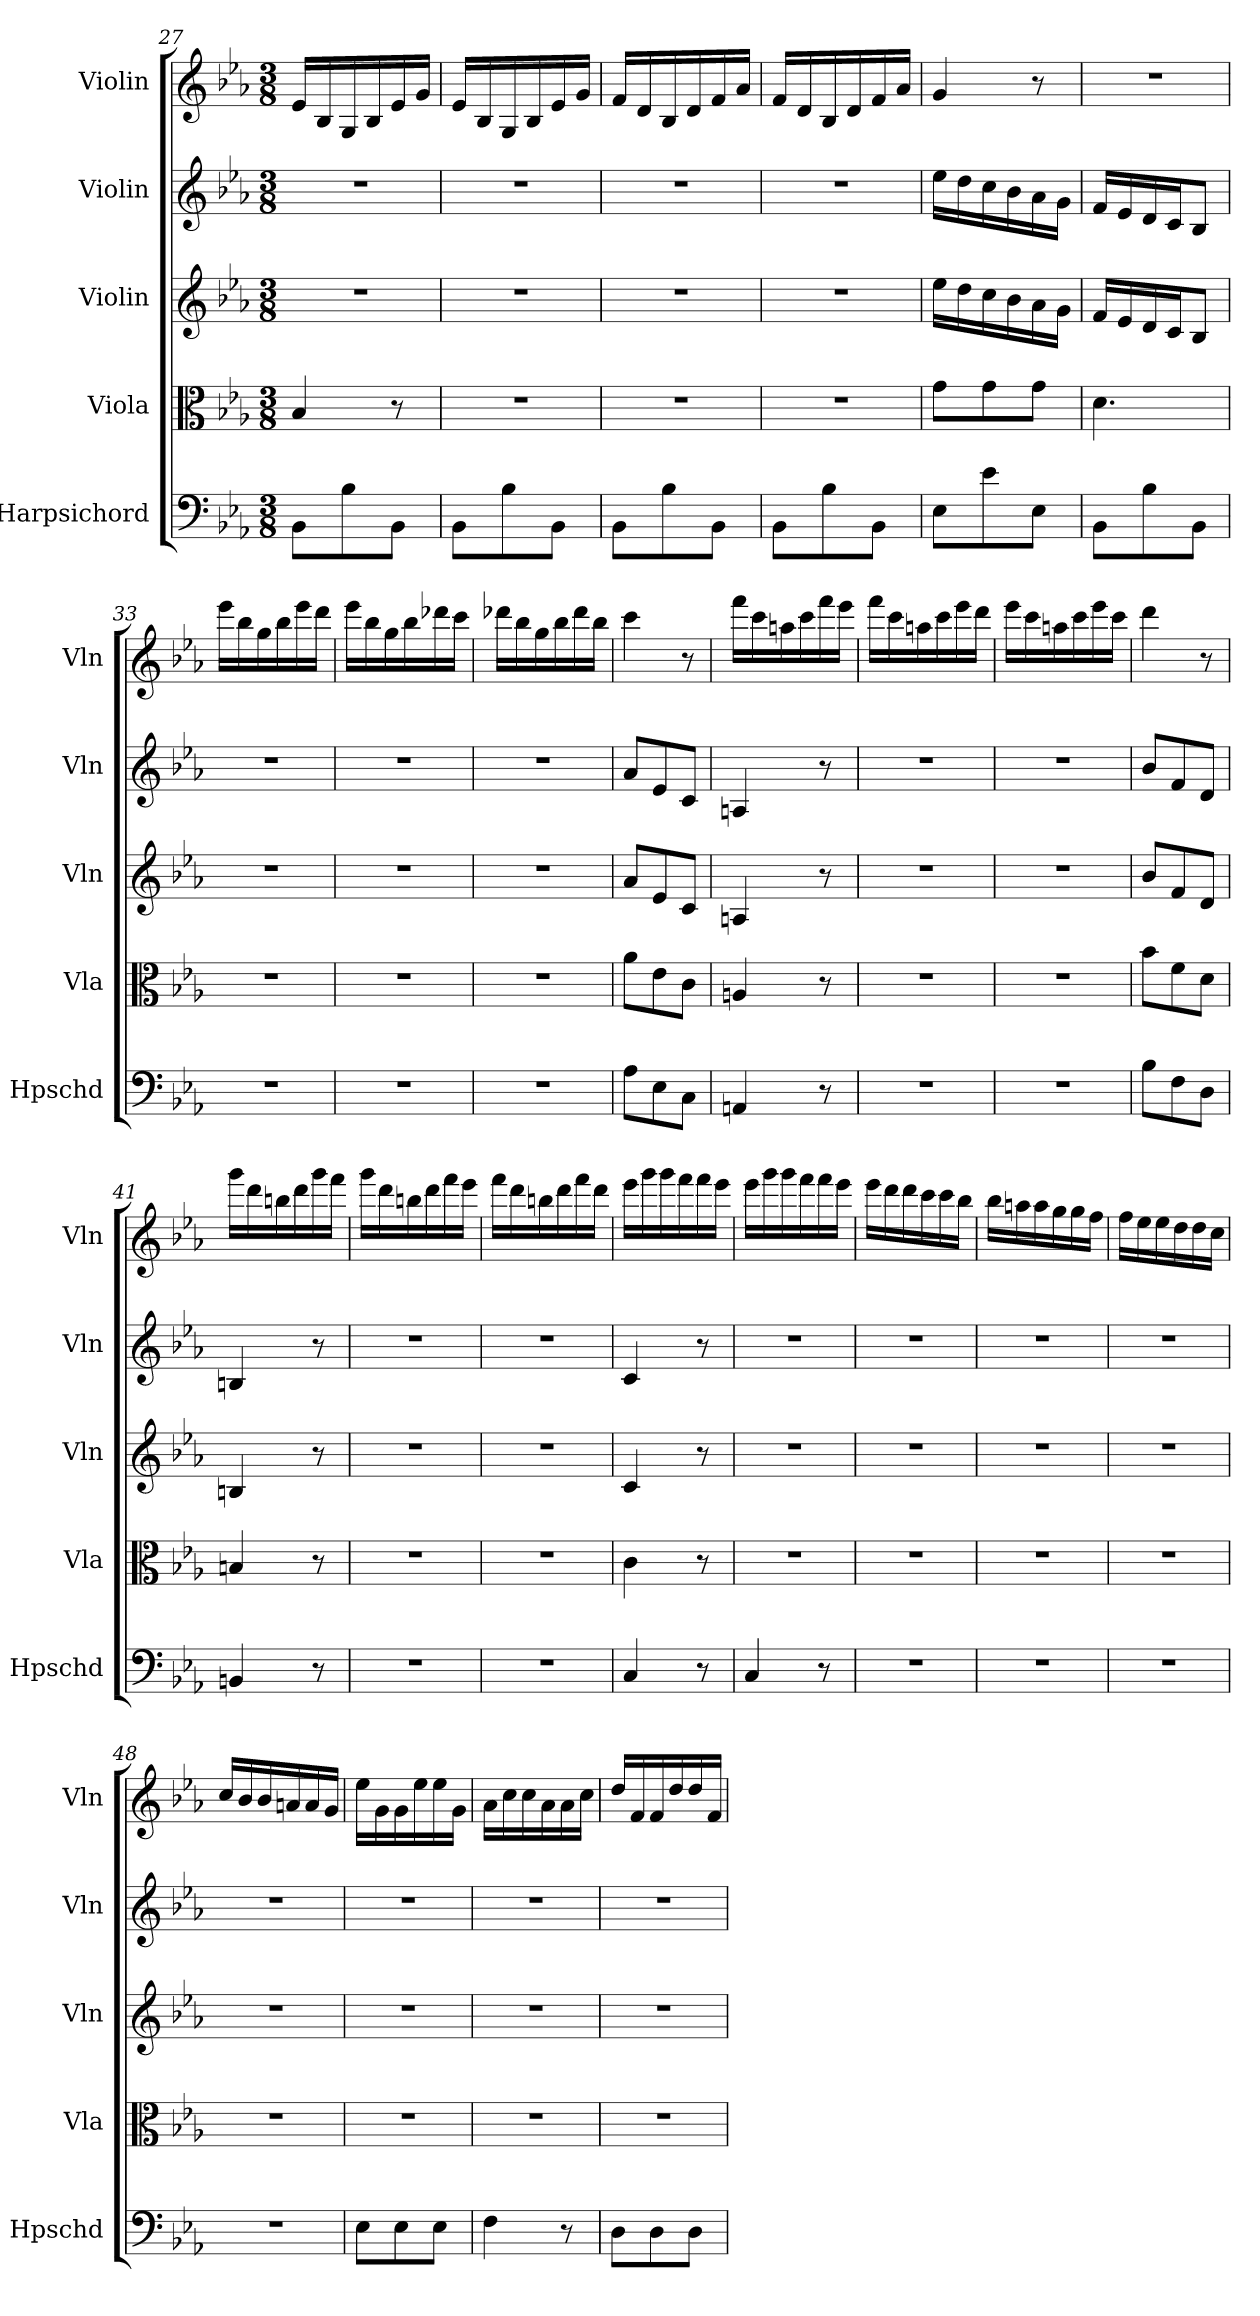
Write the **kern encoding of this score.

**kern	**kern	**kern	**kern	**kern
*part5	*part4	*part3	*part2	*part1
*staff5	*staff4	*staff3	*staff2	*staff1
*I"Harpsichord	*I"Viola	*I"Violin	*I"Violin	*I"Violin
*I'Hpschd	*I'Vla	*I'Vln	*I'Vln	*I'Vln
*clefF4	*clefC3	*clefG2	*clefG2	*clefG2
*k[b-e-a-]	*k[b-e-a-]	*k[b-e-a-]	*k[b-e-a-]	*k[b-e-a-]
*E-:	*E-:	*E-:	*E-:	*E-:
*M3/8	*M3/8	*M3/8	*M3/8	*M3/8
=27	=27	=27	=27	=27
8BB-\L	4B-/	4.r	4.r	16e-/LL
.	.	.	.	16B-/
8B-\	.	.	.	16G/
.	.	.	.	16B-/
8BB-\J	8r	.	.	16e-/
.	.	.	.	16g/JJ
=28	=28	=28	=28	=28
8BB-\L	4.r	4.r	4.r	16e-/LL
.	.	.	.	16B-/
8B-\	.	.	.	16G/
.	.	.	.	16B-/
8BB-\J	.	.	.	16e-/
.	.	.	.	16g/JJ
=29	=29	=29	=29	=29
8BB-\L	4.r	4.r	4.r	16f/LL
.	.	.	.	16d/
8B-\	.	.	.	16B-/
.	.	.	.	16d/
8BB-\J	.	.	.	16f/
.	.	.	.	16a-/JJ
=30	=30	=30	=30	=30
8BB-\L	4.r	4.r	4.r	16f/LL
.	.	.	.	16d/
8B-\	.	.	.	16B-/
.	.	.	.	16d/
8BB-\J	.	.	.	16f/
.	.	.	.	16a-/JJ
=31	=31	=31	=31	=31
8E-\L	8g\L	16ee-\LL	16ee-\LL	4g/
.	.	16dd\	16dd\	.
8e-\	8g\	16cc\	16cc\	.
.	.	16b-\	16b-\	.
8E-\J	8g\J	16a-\	16a-\	8r
.	.	16g\JJ	16g\JJ	.
=32	=32	=32	=32	=32
8BB-\L	4.d\	16f/LL	16f/LL	4.r
.	.	16e-/	16e-/	.
8B-\	.	16d/	16d/	.
.	.	16c/J	16c/J	.
8BB-\J	.	8B-/J	8B-/J	.
=33	=33	=33	=33	=33
4.r	4.r	4.r	4.r	16eee-\LL
.	.	.	.	16bb-\
.	.	.	.	16gg\
.	.	.	.	16bb-\
.	.	.	.	16eee-\
.	.	.	.	16ddd\JJ
=34	=34	=34	=34	=34
4.r	4.r	4.r	4.r	16eee-\LL
.	.	.	.	16bb-\
.	.	.	.	16gg\
.	.	.	.	16bb-\
.	.	.	.	16ddd-X\
.	.	.	.	16ccc\JJ
=35	=35	=35	=35	=35
4.r	4.r	4.r	4.r	16ddd-X\LL
.	.	.	.	16bb-\
.	.	.	.	16gg\
.	.	.	.	16bb-\
.	.	.	.	16ddd-\
.	.	.	.	16bb-\JJ
=36	=36	=36	=36	=36
8A-\L	8a-\L	8a-/L	8a-/L	4ccc\
8E-\	8e-\	8e-/	8e-/	.
8C\J	8c\J	8c/J	8c/J	8r
=37	=37	=37	=37	=37
4AAn/	4An/	4An/	4An/	16fff\LL
.	.	.	.	16ccc\
.	.	.	.	16aan\
.	.	.	.	16ccc\
8r	8r	8r	8r	16fff\
.	.	.	.	16eee-\JJ
=38	=38	=38	=38	=38
4.r	4.r	4.r	4.r	16fff\LL
.	.	.	.	16ccc\
.	.	.	.	16aan\
.	.	.	.	16ccc\
.	.	.	.	16eee-\
.	.	.	.	16ddd\JJ
=39	=39	=39	=39	=39
4.r	4.r	4.r	4.r	16eee-\LL
.	.	.	.	16ccc\
.	.	.	.	16aan\
.	.	.	.	16ccc\
.	.	.	.	16eee-\
.	.	.	.	16ccc\JJ
=40	=40	=40	=40	=40
8B-\L	8b-\L	8b-/L	8b-/L	4ddd\
8F\	8f\	8f/	8f/	.
8D\J	8d\J	8d/J	8d/J	8r
=41	=41	=41	=41	=41
4BBn/	4Bn/	4Bn/	4Bn/	16ggg\LL
.	.	.	.	16ddd\
.	.	.	.	16bbn\
.	.	.	.	16ddd\
8r	8r	8r	8r	16ggg\
.	.	.	.	16fff\JJ
=42	=42	=42	=42	=42
4.r	4.r	4.r	4.r	16ggg\LL
.	.	.	.	16ddd\
.	.	.	.	16bbn\
.	.	.	.	16ddd\
.	.	.	.	16fff\
.	.	.	.	16eee-\JJ
=43	=43	=43	=43	=43
4.r	4.r	4.r	4.r	16fff\LL
.	.	.	.	16ddd\
.	.	.	.	16bbn\
.	.	.	.	16ddd\
.	.	.	.	16fff\
.	.	.	.	16ddd\JJ
=44	=44	=44	=44	=44
4C/	4c\	4c/	4c/	16eee-\LL
.	.	.	.	16ggg\
.	.	.	.	16ggg\
.	.	.	.	16fff\
8r	8r	8r	8r	16fff\
.	.	.	.	16eee-\JJ
=44	=44	=44	=44	=44
4C/	4.r	4.r	4.r	16eee-\LL
.	.	.	.	16ggg\
.	.	.	.	16ggg\
.	.	.	.	16fff\
8r	.	.	.	16fff\
.	.	.	.	16eee-\JJ
=45	=45	=45	=45	=45
4.r	4.r	4.r	4.r	16eee-\LL
.	.	.	.	16ddd\
.	.	.	.	16ddd\
.	.	.	.	16ccc\
.	.	.	.	16ccc\
.	.	.	.	16bb-\JJ
=46	=46	=46	=46	=46
4.r	4.r	4.r	4.r	16bb-\LL
.	.	.	.	16aan\
.	.	.	.	16aa\
.	.	.	.	16gg\
.	.	.	.	16gg\
.	.	.	.	16ff\JJ
=47	=47	=47	=47	=47
4.r	4.r	4.r	4.r	16ff\LL
.	.	.	.	16ee-\
.	.	.	.	16ee-\
.	.	.	.	16dd\
.	.	.	.	16dd\
.	.	.	.	16cc\JJ
=48	=48	=48	=48	=48
4.r	4.r	4.r	4.r	16cc/LL
.	.	.	.	16b-/
.	.	.	.	16b-/
.	.	.	.	16an/
.	.	.	.	16a/
.	.	.	.	16g/JJ
=49	=49	=49	=49	=49
8E-\L	4.r	4.r	4.r	16ee-\LL
.	.	.	.	16g\
8E-\	.	.	.	16g\
.	.	.	.	16ee-\
8E-\J	.	.	.	16ee-\
.	.	.	.	16g\JJ
=50	=50	=50	=50	=50
4F\	4.r	4.r	4.r	16a-\LL
.	.	.	.	16cc\
.	.	.	.	16cc\
.	.	.	.	16a-\
8r	.	.	.	16a-\
.	.	.	.	16cc\JJ
=51	=51	=51	=51	=51
8D\L	4.r	4.r	4.r	16dd/LL
.	.	.	.	16f/
8D\	.	.	.	16f/
.	.	.	.	16dd/
8D\J	.	.	.	16dd/
.	.	.	.	16f/JJ
=	=	=	=	=
*-	*-	*-	*-	*-
